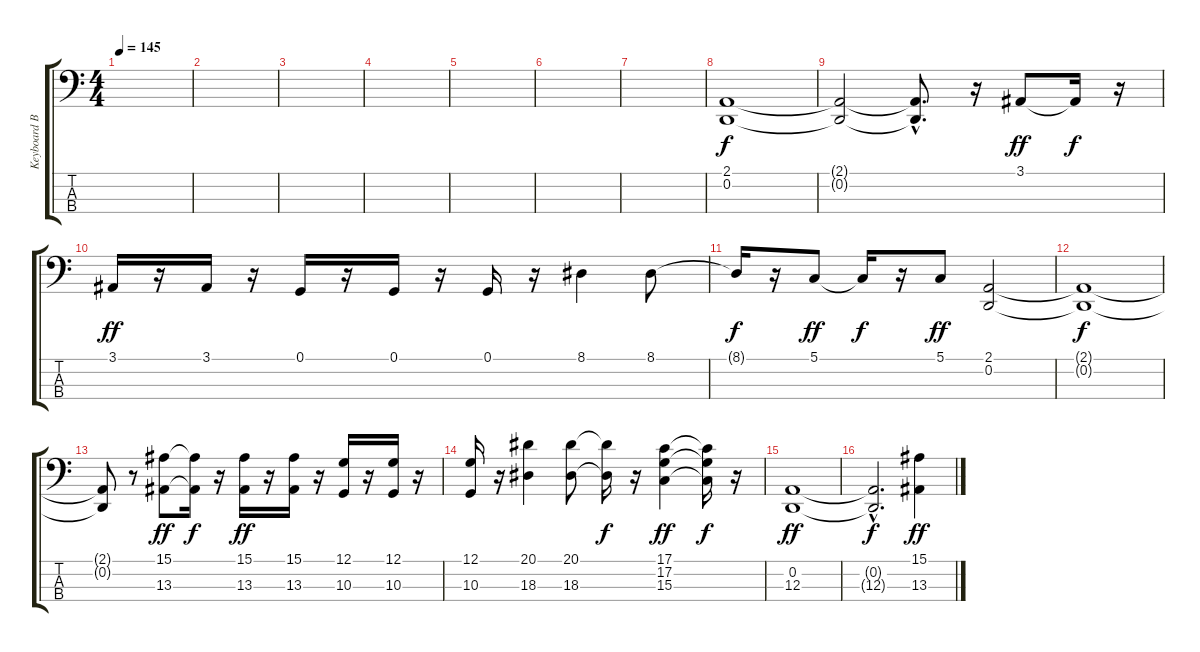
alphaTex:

\track ("Keyboard Bass" "Keyboard B") {instrument stringensemble1}
\staff {score tabs}
\tuning (G2 D2 A1 E1) {hide}
\ts (4 4)
\tempo 145
\clef f4
\ks c
|
|
|
|
|
|
|
(2.1 0.2).1 |
(2.1{t} 0.2{t}).2{dy f} (2.1{hac t} 0.2{hac t}).8{d} r.16 3.1.8{dy ff} 3.1{t}.16{dy f} r.16 |
3.1.16{dy ff} r.16 3.1.16 r.16 0.1.16 r.16 0.1.16 r.16 0.1.16 r.16 8.1.4 8.1.8 |
8.1{t}.16{dy f} r.16 5.1.8{dy ff} 5.1{t}.16{dy f} r.16 5.1.8{dy ff} (2.1 0.2).2 |
(2.1{t} 0.2{t}).1{dy f} |
(2.1{t} 0.2{t}).8 r.8 (15.1 13.3).8{dy ff} (15.1{t} 13.3{t}).16{dy f} r.16 (15.1 13.3).16{dy ff} r.16 (15.1 13.3).16 r.16 (12.1 10.3).16 r.16 (12.1 10.3).16 r.16 |
(12.1 10.3).16 r.16 (20.1 18.3).4 (20.1 18.3).8 (20.1{t} 18.3{t}).16{dy f} r.16 (17.1 17.2 15.3).4{dy ff} (17.1{t} 17.2{t} 15.3{t}).16{dy f} r.16 |
(0.2 12.3).1{dy ff} |
(0.2{hac t} 12.3{hac t}).2{d dy f} (15.1 13.3).4{dy ff}
